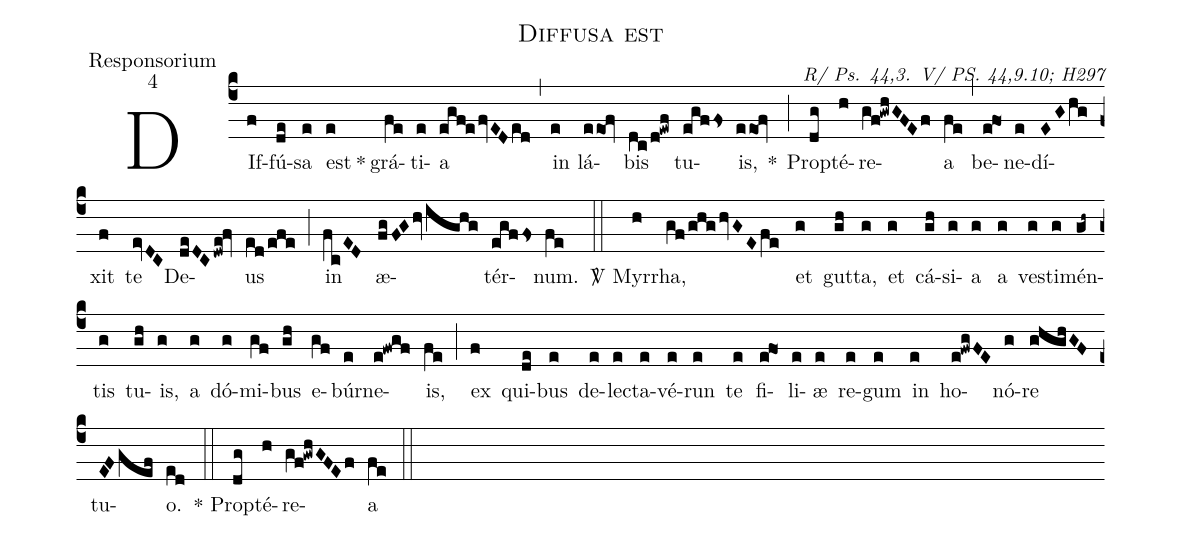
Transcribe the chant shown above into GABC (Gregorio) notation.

name:Diffusa est;
office-part:Responsorium;
mode:4;
commentary:R/ Ps. 44,3. V/ PS. 44,9.10; H297;
%%
(c4)DIf(f)fú(de)sa(e) est(e)*() grá(fe)ti(e)a(egf!efvEDed) (,) in(e) lá(eeo!fv)bis(dc/d!ewf) tu(egffs)is,(eeo!fv) *(;) Prop(dg)té(h)re(gf!gwhGFEf)a(fe) (,) be(e!fo1)ne(e)dí(EG/hg)xit(f) te(evDC) De(deDC/dwe!fv)us(ed/efe) (;) in(fcED) æ(fgFGhvighg)tér(egffs)num.(fe) (::)

<sp>V/</sp> Myr(h)rha,(gf/ghg/hvG/E/fe) et(g) gut(gh)ta,(g) et(g) cá(gh)si(g)a(g) a(g) ves(g)ti(g)mén(gh~)tis(g) tu(gh)is,(g) a(g) dó(g)mi(gf)bus(gh) e(gf)búr(e)ne(e!fw!g!f)is,(fe) (;) ex(f) qui(de)bus(e) de(e)le(e)cta(e)vé(e)run(e) te(e) fi(e!fo1)li(e)æ(e) re(e)gum(e) in(e) ho(e!fwgFE)nó(g)re(ghghGF) tu(EFgef)o.(ed) (::)
* Prop(dg)té(h)re(gf!gwhGFEf)a(fe) (::)
